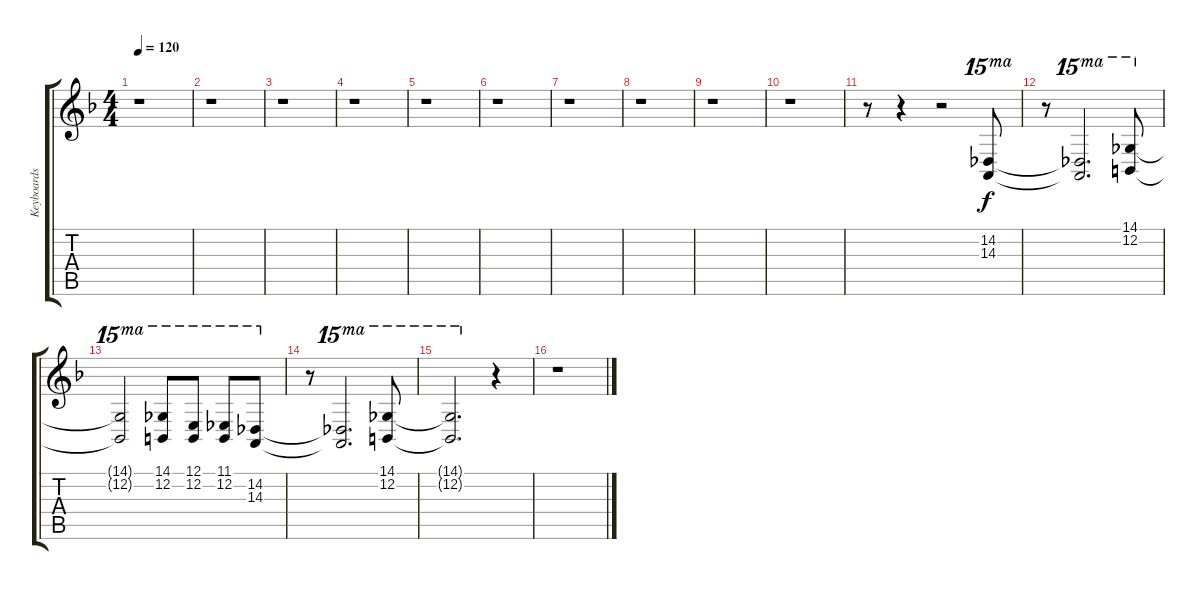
\track ("Keyboards" "Keyboards") {instrument stringensemble1}
\staff {score tabs}
\tuning (E4 B3 G3 D3 A2 E2) {hide}
\ts (4 4)
\tempo 120
\clef g2
\ks f
r.1{dy f} |
r.1 |
r.1 |
r.1 |
r.1 |
r.1 |
r.1 |
r.1 |
r.1 |
r.1 |
r.8 r.4 r.2 (14.2 14.3).8{ot 15ma} |
r.8 (14.2{t} 14.3{t}).2{d ot 15ma} (14.1 12.2).8{ot 15ma} |
(14.1{t} 12.2{t}).2{ot 15ma} (14.1 12.2).8{ot 15ma} (12.1 12.2).8{ot 15ma} (11.1 12.2).8{ot 15ma} (14.2 14.3).8{ot 15ma} |
r.8 (14.2{t} 14.3{t}).2{d ot 15ma} (14.1 12.2).8{ot 15ma} |
(14.1{t} 12.2{t}).2{d ot 15ma} r.4 |
r.1
